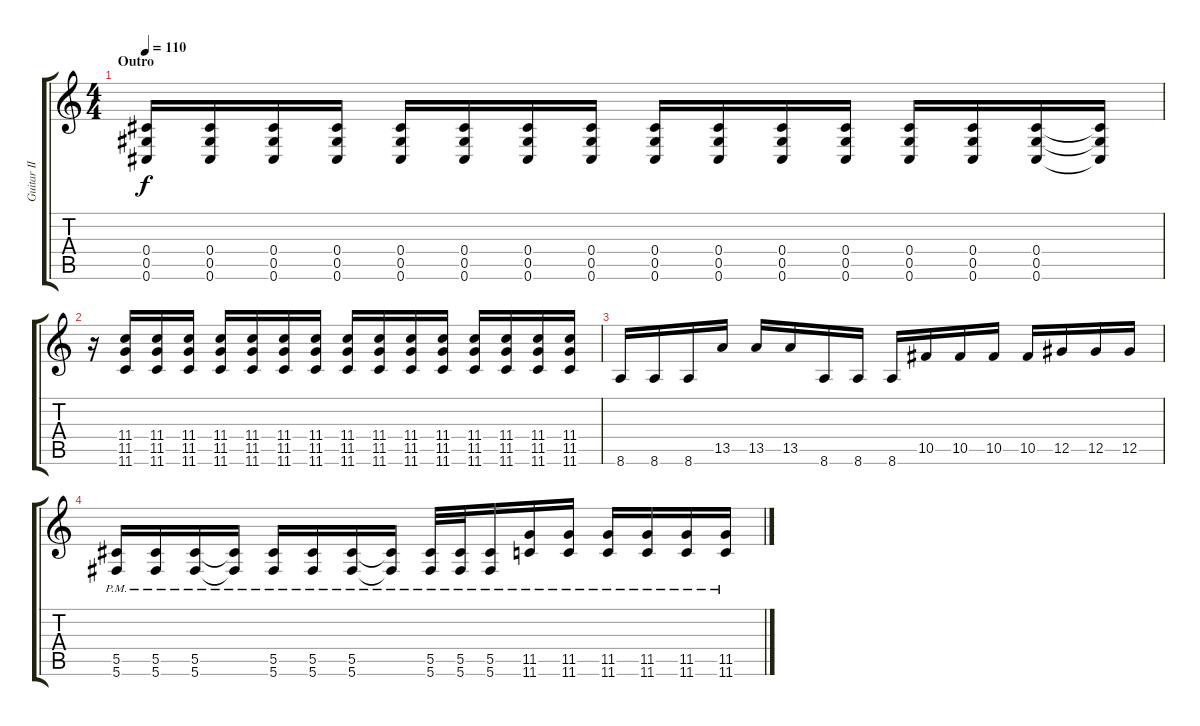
\track ("Guitar II" "Guitar II") {instrument distortionguitar}
\staff {score tabs}
\tuning (Eb4 Bb3 Gb3 Db3 Ab2 Db2) {hide}
\ts (4 4)
\section ("" "Outro")
\tempo 110
\clef g2
\ks c
(0.4 0.5 0.6).16{dy f} (0.4 0.5 0.6).16 (0.4 0.5 0.6).16 (0.4 0.5 0.6).16 (0.4 0.5 0.6).16 (0.4 0.5 0.6).16 (0.4 0.5 0.6).16 (0.4 0.5 0.6).16 (0.4 0.5 0.6).16 (0.4 0.5 0.6).16 (0.4 0.5 0.6).16 (0.4 0.5 0.6).16 (0.4 0.5 0.6).16 (0.4 0.5 0.6).16 (0.4 0.5 0.6).16 (0.4{t} 0.5{t} 0.6{t}).16 |
r.16 (11.4 11.5 11.6).16 (11.4 11.5 11.6).16 (11.4 11.5 11.6).16 (11.4 11.5 11.6).16 (11.4 11.5 11.6).16 (11.4 11.5 11.6).16 (11.4 11.5 11.6).16 (11.4 11.5 11.6).16 (11.4 11.5 11.6).16 (11.4 11.5 11.6).16 (11.4 11.5 11.6).16 (11.4 11.5 11.6).16 (11.4 11.5 11.6).16 (11.4 11.5 11.6).16 (11.4 11.5 11.6).16 |
8.6.16 8.6.16 8.6.16 13.5.16 13.5.16 13.5.16 8.6.16 8.6.16 8.6.16 10.5.16 10.5.16 10.5.16 10.5.16 12.5.16 12.5.16 12.5.16 |
(5.5{pm} 5.6{pm}).16 (5.5{pm} 5.6{pm}).16 (5.5{pm} 5.6{pm}).16 (5.5{pm t} 5.6{pm t}).16 (5.5{pm} 5.6{pm}).16 (5.5{pm} 5.6{pm}).16 (5.5{pm} 5.6{pm}).16 (5.5{pm t} 5.6{pm t}).16 (5.5{pm} 5.6{pm}).32 (5.5{pm} 5.6{pm}).32 (5.5{pm} 5.6{pm}).16 (11.5{pm} 11.6{pm}).16 (11.5{pm} 11.6{pm}).16 (11.5{pm} 11.6{pm}).16 (11.5{pm} 11.6{pm}).16 (11.5{pm} 11.6{pm}).16 (11.5{pm} 11.6{pm}).16
